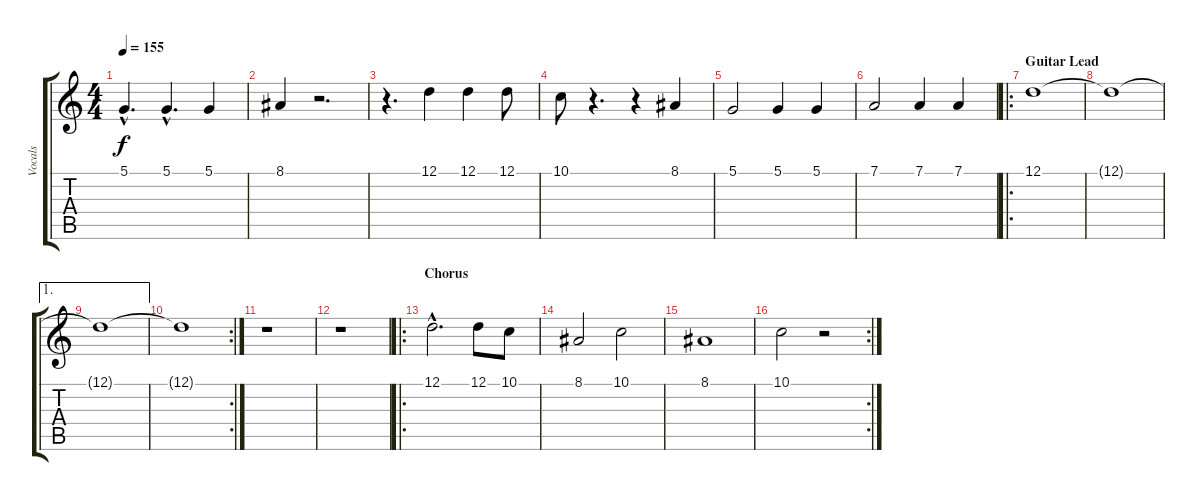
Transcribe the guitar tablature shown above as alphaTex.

\track ("Vocals" "Vocals") {instrument sopranosax}
\staff {score tabs}
\tuning (D4 A3 F3 C3 G2 D2) {hide}
\ts (4 4)
\tempo 155
\clef g2
\ks c
5.1{hac}.4{d dy f} 5.1{hac}.4{d} 5.1.4 |
8.1.4 r.2{d} |
r.4{d} 12.1.4 12.1.4 12.1.8 |
10.1.8 r.4{d} r.4 8.1.4 |
5.1.2 5.1.4 5.1.4 |
7.1.2 7.1.4 7.1.4 |
\ro
\section ("" "Guitar Lead")
12.1.1 |
12.1{t}.1{volume 0} |
\ae 1
12.1{t}.1 |
\rc 2
12.1{t}.1 |
r.1 |
r.1 |
\ro
\section ("" "Chorus")
12.1{hac}.2{d volume 16} 12.1.8 10.1.8 |
8.1.2 10.1.2 |
8.1.1 |
\rc 2
10.1.2 r.2
